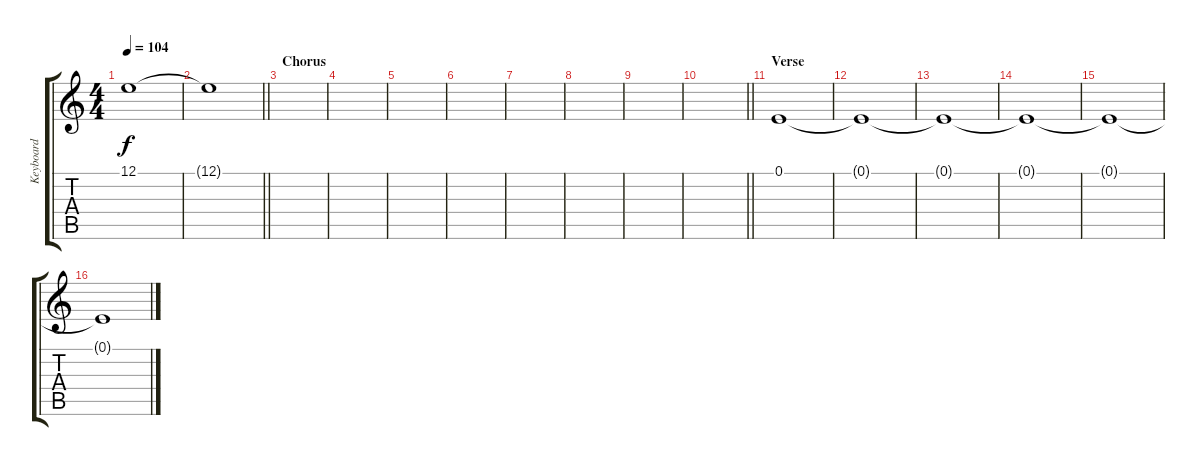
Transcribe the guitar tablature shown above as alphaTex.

\track ("Keyboard" "Keyboard") {instrument pad2warm}
\staff {score tabs}
\tuning (E4 B3 G3 D3 A2 E2) {hide}
\ts (4 4)
\tempo 104
\clef g2
\ks c
12.1{t}.1{dy f} |
\barLineRight lightlight
12.1{t}.1 |
\section ("" "Chorus")
|
|
|
|
|
|
|
\barLineRight lightlight
|
\section ("" "Verse")
0.1.1 |
0.1{t}.1 |
0.1{t}.1 |
0.1{t}.1 |
0.1{t}.1 |
0.1{t}.1
